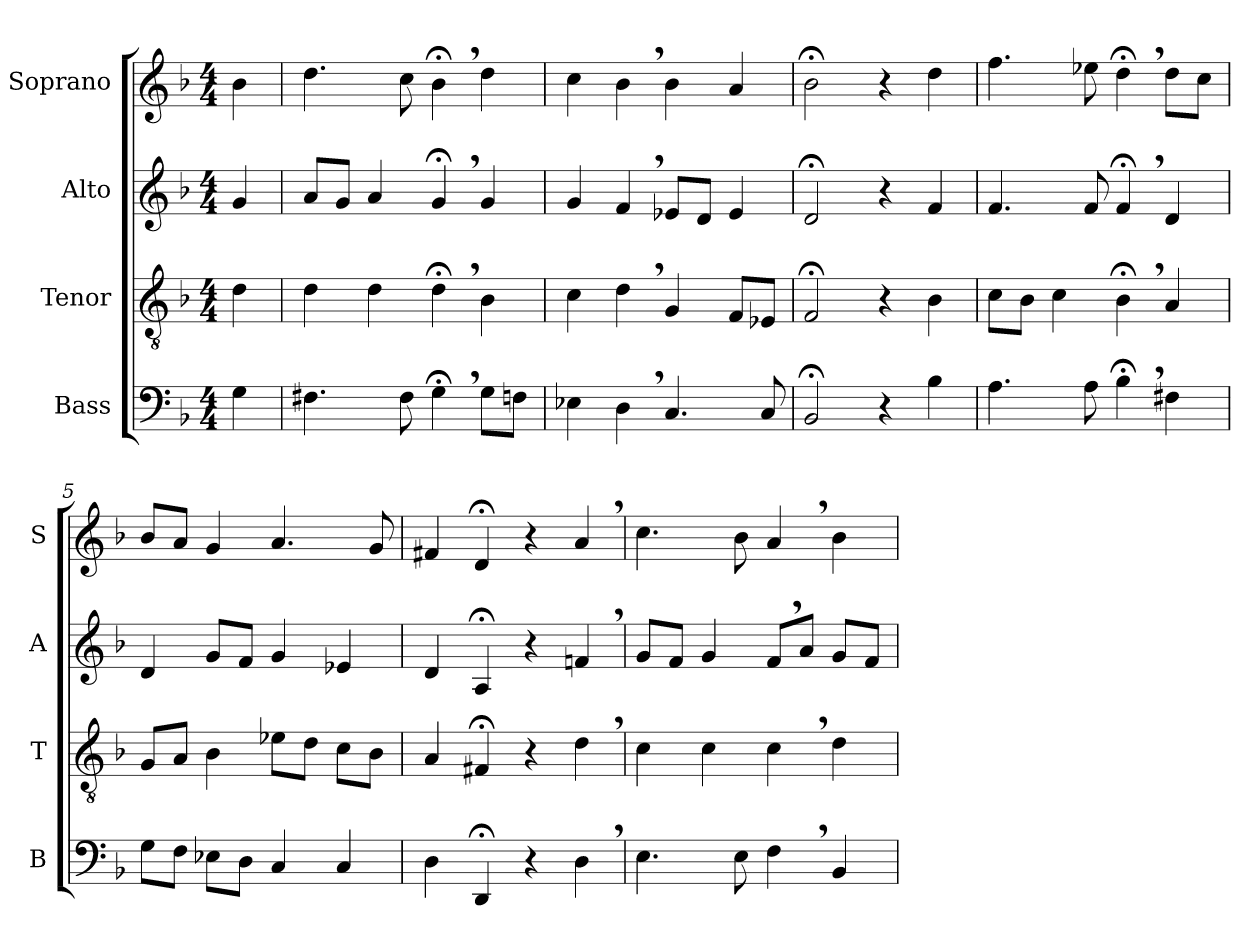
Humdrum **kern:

**kern	**kern	**kern	**kern
*part4	*part3	*part2	*part1
*staff4	*staff3	*staff2	*staff1
*I"Bass	*I"Tenor	*I"Alto	*I"Soprano
*I'B	*I'T	*I'A	*I'S
*clefF4	*clefGv2	*clefG2	*clefG2
*k[b-]	*k[b-]	*k[b-]	*k[b-]
*M4/4	*M4/4	*M4/4	*M4/4
=	=	=	=
4G\	4d\	4g/	4b-:\
=1	=1	=1	=1
4.F#X\	4d\	8a/L	4.dd\
.	.	8g/J	.
.	4d\	4a/	.
8F#\	.	.	8cc\
4G;<,\	4d;<,\	4g;<,/	4b-;<,\
8G\L	4B-\	4g/	4dd\
8Fn\J	.	.	.
=2	=2	=2	=2
4E-X\	4c\	4g/	4cc\
4D,\	4d,\	4f,/	4b-,\
4.C/	4G/	8e-X/L	4b-\
.	.	8d/J	.
.	8F/L	4e-/	4a/
8C/	8E-X/J	.	.
=3	=3	=3	=3
2BB-;</	2F;</	2d;</	2b-;<\
4r	4r	4r	4r
4B-\	4B-\	4f/	4dd:\
=4	=4	=4	=4
4.A\	8c\L	4.f/	4.ff\
.	8B-\J	.	.
.	4c\	.	.
8A\	.	8f/	8ee-X\
4B-;<,\	4B-;<,\	4f;<,/	4dd;<,\
4F#X\	4A/	4d/	8dd\L
.	.	.	8cc\J
=5	=5	=5	=5
8G\L	8G/L	4d/	8b-/L
8F\J	8A/J	.	8a/J
8E-X\L	4B-\	8g/L	4g/
8D\J	.	8f/J	.
4C/	8e-X\L	4g/	4.a/
.	8d\J	.	.
4C/	8c\L	4e-X/	.
.	8B-\J	.	8g/
=6	=6	=6	=6
4D\	4A/	4d/	4f#X/
4DD;</	4F#X;</	4A;</	4d;</
4r	4r	4r	4r
4D,\	4d,\	4fn,/	4a,/
=7	=7	=7	=7
4.E\	4c\	8g/L	4.cc\
.	.	8f/J	.
.	4c\	4g/	.
8E\	.	.	8b-\
4F,\	4c,\	8f,/L	4a,/
.	.	8a/J	.
4BB-/	4d\	8g/L	4b-\
.	.	8f/J	.
=	=	=	=
*-	*-	*-	*-
